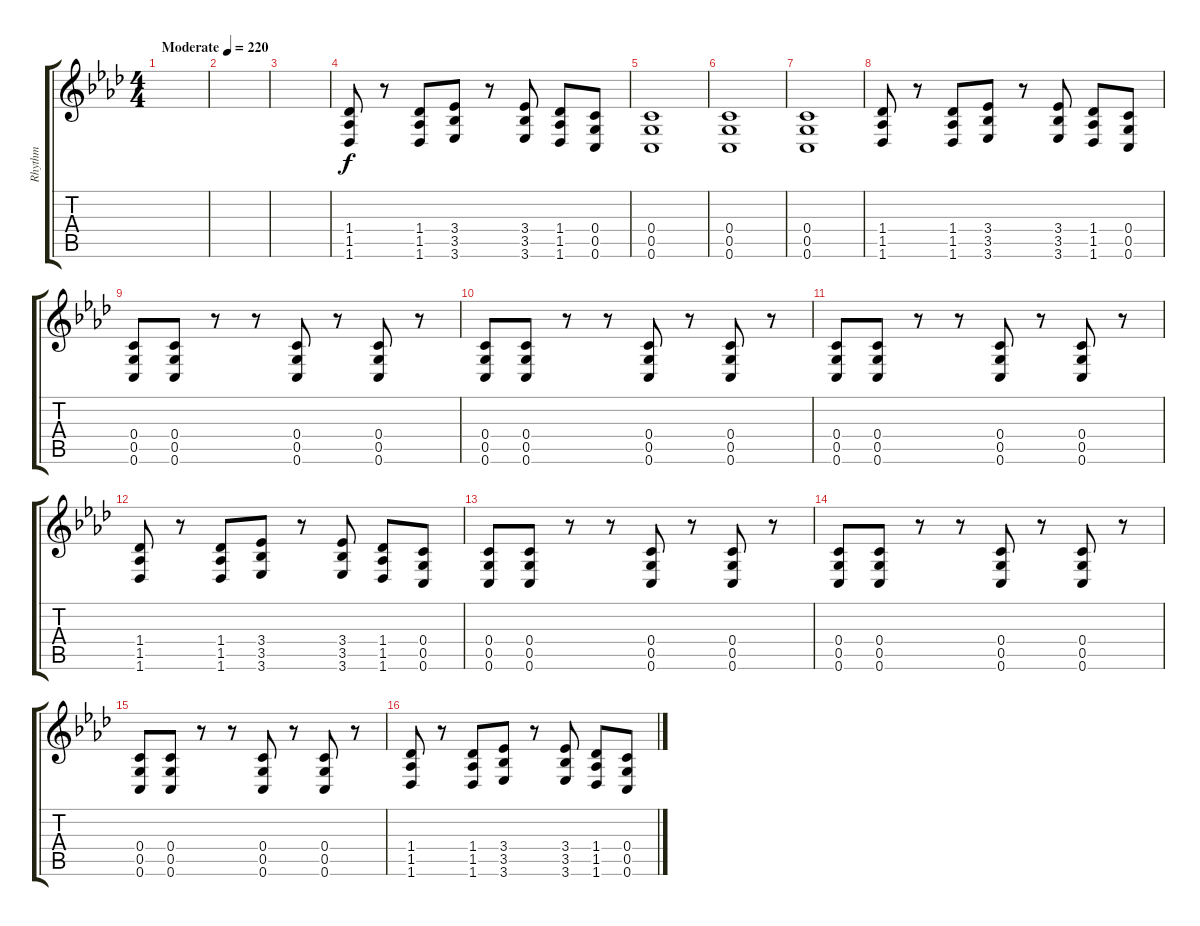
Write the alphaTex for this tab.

\track ("Rhythm" "Rhythm") {instrument distortionguitar}
\staff {score tabs}
\tuning (D4 A3 F3 C3 G2 C2) {hide}
\ts (4 4)
\tempo (220 "Moderate")
\clef g2
\ks fminor
|
|
|
(1.4 1.5 1.6).8 r.8 (1.4 1.5 1.6).8 (3.4 3.5 3.6).8 r.8 (3.4 3.5 3.6).8 (1.4 1.5 1.6).8 (0.4 0.5 0.6).8 |
(0.4 0.5 0.6).1 |
(0.4 0.5 0.6).1 |
(0.4 0.5 0.6).1 |
(1.4 1.5 1.6).8 r.8 (1.4 1.5 1.6).8 (3.4 3.5 3.6).8 r.8 (3.4 3.5 3.6).8 (1.4 1.5 1.6).8 (0.4 0.5 0.6).8 |
(0.4 0.5 0.6).8 (0.4 0.5 0.6).8 r.8 r.8 (0.4 0.5 0.6).8 r.8 (0.4 0.5 0.6).8 r.8 |
(0.4 0.5 0.6).8 (0.4 0.5 0.6).8 r.8 r.8 (0.4 0.5 0.6).8 r.8 (0.4 0.5 0.6).8 r.8 |
(0.4 0.5 0.6).8 (0.4 0.5 0.6).8 r.8 r.8 (0.4 0.5 0.6).8 r.8 (0.4 0.5 0.6).8 r.8 |
(1.4 1.5 1.6).8 r.8 (1.4 1.5 1.6).8 (3.4 3.5 3.6).8 r.8 (3.4 3.5 3.6).8 (1.4 1.5 1.6).8 (0.4 0.5 0.6).8 |
(0.4 0.5 0.6).8 (0.4 0.5 0.6).8 r.8 r.8 (0.4 0.5 0.6).8 r.8 (0.4 0.5 0.6).8 r.8 |
(0.4 0.5 0.6).8 (0.4 0.5 0.6).8 r.8 r.8 (0.4 0.5 0.6).8 r.8 (0.4 0.5 0.6).8 r.8 |
(0.4 0.5 0.6).8 (0.4 0.5 0.6).8 r.8 r.8 (0.4 0.5 0.6).8 r.8 (0.4 0.5 0.6).8 r.8 |
(1.4 1.5 1.6).8 r.8 (1.4 1.5 1.6).8 (3.4 3.5 3.6).8 r.8 (3.4 3.5 3.6).8 (1.4 1.5 1.6).8 (0.4 0.5 0.6).8
